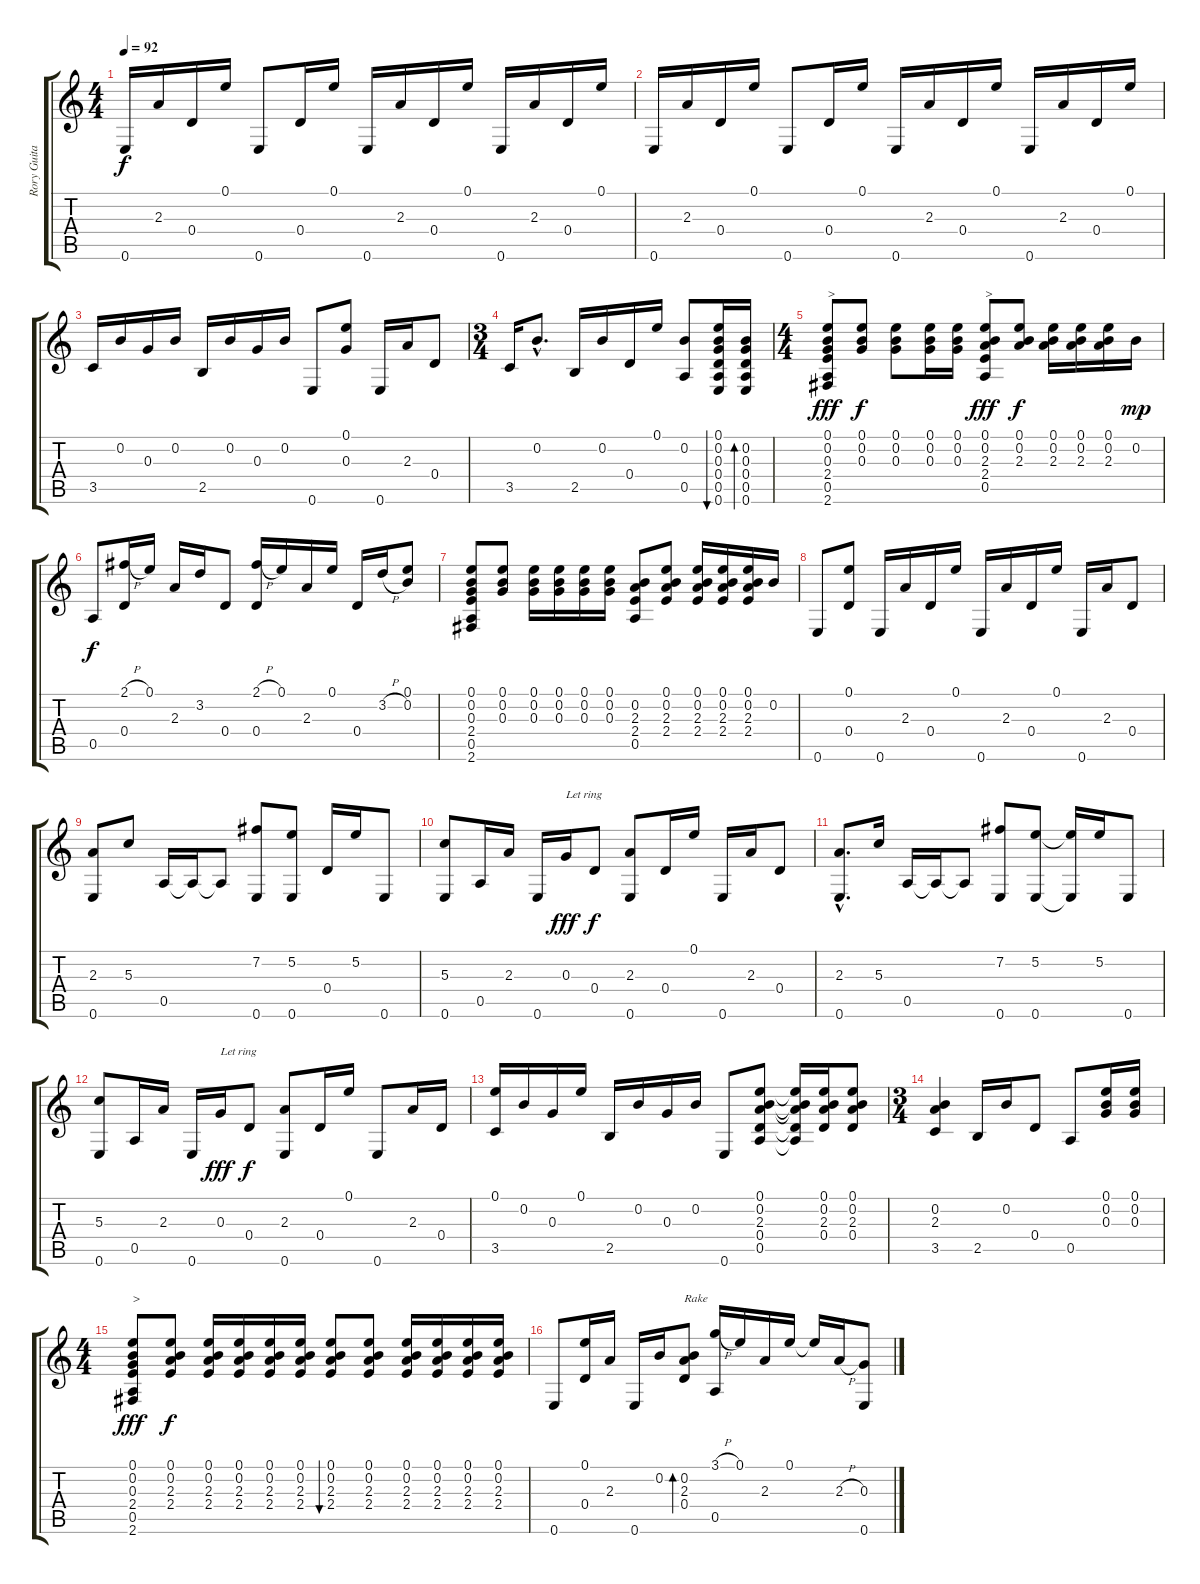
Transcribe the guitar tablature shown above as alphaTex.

\track ("Rory Guitar" "Rory Guita") {instrument acousticguitarsteel}
\staff {score tabs}
\tuning (E4 B3 G3 D3 A2 E2) {hide}
\ts (4 4)
\tempo 92
\clef g2
\ks c
0.6.16{dy f} 2.3.16 0.4.16 0.1.16 0.6.8 0.4.16 0.1.16 0.6.16 2.3.16 0.4.16 0.1.16 0.6.16 2.3.16 0.4.16 0.1.16 |
0.6.16 2.3.16 0.4.16 0.1.16 0.6.8 0.4.16 0.1.16 0.6.16 2.3.16 0.4.16 0.1.16 0.6.16 2.3.16 0.4.16 0.1.16 |
3.5.16 0.2.16 0.3.16 0.2.16 2.5.16 0.2.16 0.3.16 0.2.16 0.6.8 (0.1 0.3).8 0.6.16 2.3.16 0.4.8 |
\ts (3 4)
3.5.16 0.2{hac}.8{d} 2.5.16 0.2.16 0.4.16 0.1.16 (0.2 0.5).8 (0.1 0.2 0.3 0.4 0.5 0.6).16{bu 120} (0.2 0.3 0.4 0.5 0.6).16{bd 120} |
\ts (4 4)
(0.1 0.2 0.3 2.4 0.5 2.6).8{txt ">" dy fff} (0.1 0.2 0.3).8{dy f} (0.1 0.2 0.3).8 (0.1 0.2 0.3).16 (0.1 0.2 0.3).16 (0.1 0.2 2.3 2.4 0.5).8{txt ">" dy fff} (0.1 0.2 2.3).8{dy f} (0.1 0.2 2.3).16 (0.1 0.2 2.3).16 (0.1 0.2 2.3).16 0.2.16{dy mp} |
0.5.8{dy f} (2.1{h} 0.4).16 0.1.16 2.3.16 3.2.16 0.4.8 (2.1{h} 0.4).16 0.1.16 2.3.16 0.1.16 0.4.16 3.2{h}.16 (0.1 0.2).8 |
(0.1 0.2 0.3 2.4 0.5 2.6).8 (0.1 0.2 0.3).8 (0.1 0.2 0.3).16 (0.1 0.2 0.3).16 (0.1 0.2 0.3).16 (0.1 0.2 0.3).16 (0.2 2.3 2.4 0.5).8 (0.1 0.2 2.3 2.4).8 (0.1 0.2 2.3 2.4).16 (0.1 0.2 2.3 2.4).16 (0.1 0.2 2.3 2.4).16 0.2.16 |
0.6.8 (0.1 0.4).8 0.6.16 2.3.16 0.4.16 0.1.16 0.6.16 2.3.16 0.4.16 0.1.16 0.6.16 2.3.16 0.4.8 |
(2.3 0.6).8 5.3.8 0.5.16 0.5{t}.16 0.5{t}.8 (7.2 0.6).8 (5.2 0.6).8 0.4.16 5.2.16 0.6.8 |
(5.3 0.6).8 0.5.16 2.3.16 0.6.16 0.3.16{txt "Let ring" dy fff} 0.4.8{dy f} (2.3 0.6).8 0.4.16 0.1.16 0.6.16 2.3.16 0.4.8 |
(2.3{hac} 0.6{hac}).8{d} 5.3.16 0.5.16 0.5{t}.16 0.5{t}.8 (7.2 0.6).8 (5.2 0.6).8 (5.2{t} 0.6{t}).16 5.2.16 0.6.8 |
(5.3 0.6).8 0.5.16 2.3.16 0.6.16 0.3.16{txt "Let ring" dy fff} 0.4.8{dy f} (2.3 0.6).8 0.4.16 0.1.16 0.6.8 2.3.16 0.4.16 |
(0.1 3.5).16 0.2.16 0.3.16 0.1.16 2.5.16 0.2.16 0.3.16 0.2.16 0.6.8 (0.1 0.2 2.3 0.4 0.5).8 (0.1{t} 0.2{t} 2.3{t} 0.4{t} 0.5{t}).16 (0.1 0.2 2.3 0.4).16 (0.1 0.2 2.3 0.4).8 |
\ts (3 4)
(0.2 2.3 3.5).4 2.5.16 0.2.16 0.4.8 0.5.8 (0.1 0.2 0.3).16 (0.1 0.2 0.3).16 |
\ts (4 4)
(0.1 0.2 0.3 2.4 0.5 2.6).8{txt ">" dy fff} (0.1 0.2 2.3 2.4).8{dy f} (0.1 0.2 2.3 2.4).16 (0.1 0.2 2.3 2.4).16 (0.1 0.2 2.3 2.4).16 (0.1 0.2 2.3 2.4).16 (0.1 0.2 2.3 2.4).8{bu 120} (0.1 0.2 2.3 2.4).8 (0.1 0.2 2.3 2.4).16 (0.1 0.2 2.3 2.4).16 (0.1 0.2 2.3 2.4).16 (0.1 0.2 2.3 2.4).16 |
0.6.8 (0.1 0.4).16 2.3.16 0.6.16 0.2.16 (0.2 2.3 0.4).8{bd 120 txt "Rake"} (3.1{h} 0.5).16 0.1.16 2.3.16 0.1.16 0.1{t}.16 2.3{h}.16 (0.3 0.6).8
